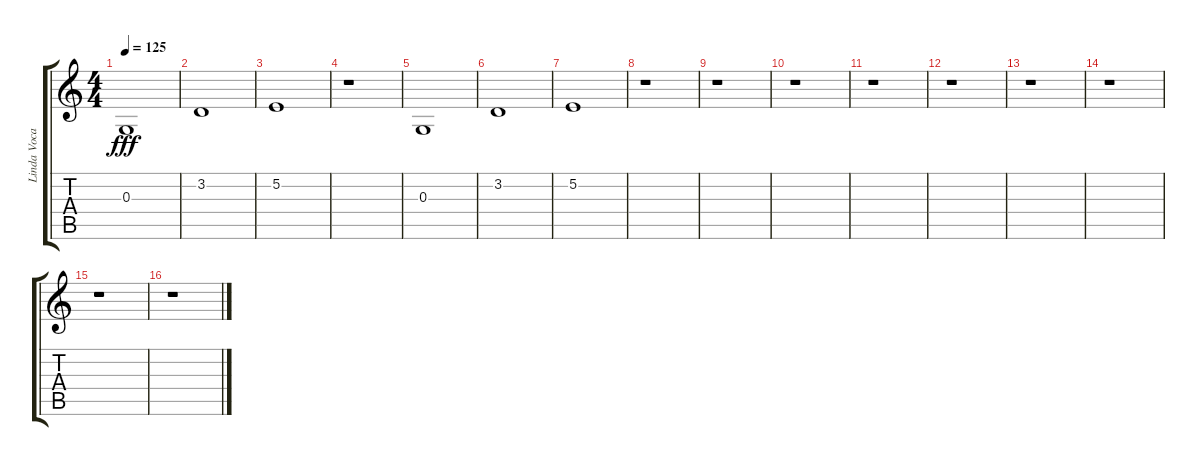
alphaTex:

\track ("Linda Vocal" "Linda Voca") {instrument choiraahs}
\staff {score tabs}
\tuning (E4 B3 G3 D3 A2 E2) {hide}
\ts (4 4)
\tempo 125
\clef g2
\ks c
0.3.1{dy fff} |
3.2.1 |
5.2.1 |
r.1 |
0.3.1 |
3.2.1 |
5.2.1 |
r.1 |
r.1 |
r.1 |
r.1 |
r.1 |
r.1 |
r.1 |
r.1 |
r.1
